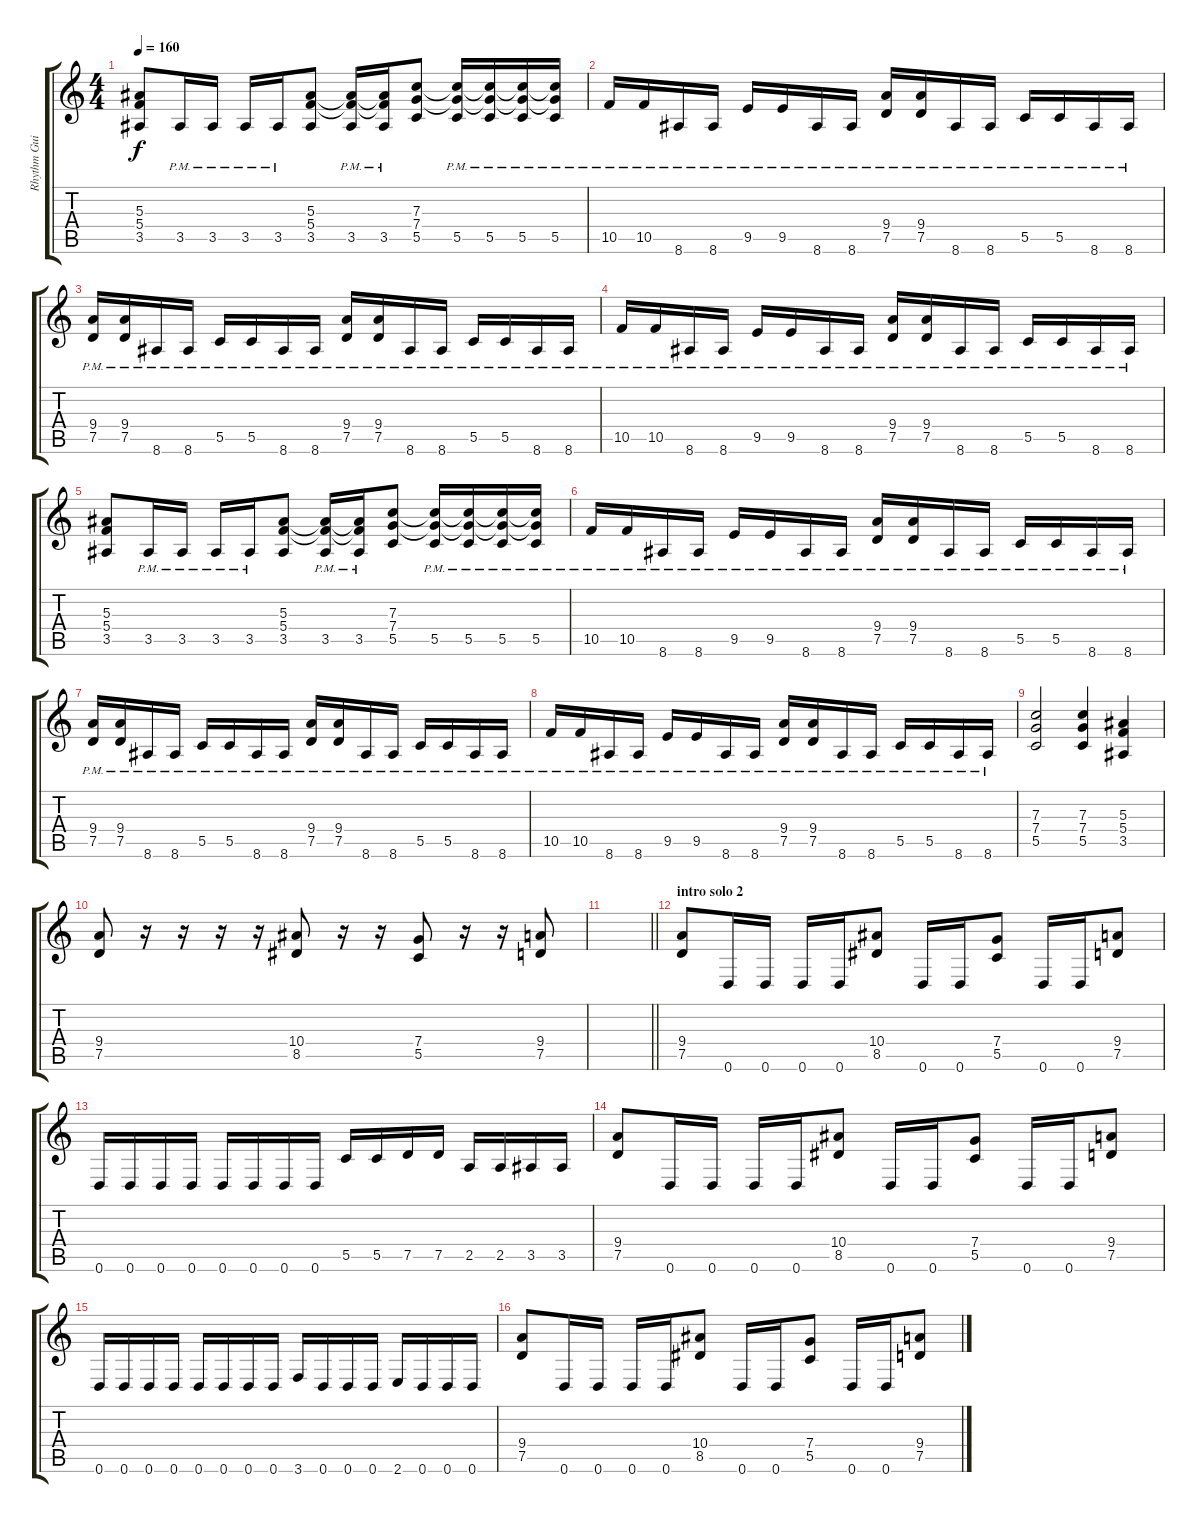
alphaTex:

\track ("Rhythm Guitar 2" "Rhythm Gui") {instrument overdrivenguitar}
\staff {score tabs}
\tuning (D4 A3 F3 C3 G2 D2) {hide}
\ts (4 4)
\tempo 160
\clef g2
\ks c
(5.3 5.4 3.5).8{dy f} 3.5{pm}.16 3.5{pm}.16 3.5{pm}.16 3.5{pm}.16 (5.3 5.4 3.5).8 (5.3{t} 5.4{t} 3.5{pm}).16 (5.3{t} 5.4{t} 3.5{pm}).16 (7.3 7.4 5.5).8 (7.3{t} 7.4{t} 5.5{pm}).16 (7.3{t} 7.4{t} 5.5{pm}).16 (7.3{t} 7.4{t} 5.5{pm}).16 (7.3{t} 7.4{t} 5.5{pm}).16 |
10.5{pm}.16 10.5{pm}.16 8.6{pm}.16 8.6{pm}.16 9.5{pm}.16 9.5{pm}.16 8.6{pm}.16 8.6{pm}.16 (9.4{pm} 7.5{pm}).16 (9.4{pm} 7.5{pm}).16 8.6{pm}.16 8.6{pm}.16 5.5{pm}.16 5.5{pm}.16 8.6{pm}.16 8.6{pm}.16 |
(9.4{pm} 7.5{pm}).16 (9.4{pm} 7.5{pm}).16 8.6{pm}.16 8.6{pm}.16 5.5{pm}.16 5.5{pm}.16 8.6{pm}.16 8.6{pm}.16 (9.4{pm} 7.5{pm}).16 (9.4{pm} 7.5{pm}).16 8.6{pm}.16 8.6{pm}.16 5.5{pm}.16 5.5{pm}.16 8.6{pm}.16 8.6{pm}.16 |
10.5{pm}.16 10.5{pm}.16 8.6{pm}.16 8.6{pm}.16 9.5{pm}.16 9.5{pm}.16 8.6{pm}.16 8.6{pm}.16 (9.4{pm} 7.5{pm}).16 (9.4{pm} 7.5{pm}).16 8.6{pm}.16 8.6{pm}.16 5.5{pm}.16 5.5{pm}.16 8.6{pm}.16 8.6{pm}.16 |
(5.3 5.4 3.5).8 3.5{pm}.16 3.5{pm}.16 3.5{pm}.16 3.5{pm}.16 (5.3 5.4 3.5).8 (5.3{t} 5.4{t} 3.5{pm}).16 (5.3{t} 5.4{t} 3.5{pm}).16 (7.3 7.4 5.5).8 (7.3{t} 7.4{t} 5.5{pm}).16 (7.3{t} 7.4{t} 5.5{pm}).16 (7.3{t} 7.4{t} 5.5{pm}).16 (7.3{t} 7.4{t} 5.5{pm}).16 |
10.5{pm}.16 10.5{pm}.16 8.6{pm}.16 8.6{pm}.16 9.5{pm}.16 9.5{pm}.16 8.6{pm}.16 8.6{pm}.16 (9.4{pm} 7.5{pm}).16 (9.4{pm} 7.5{pm}).16 8.6{pm}.16 8.6{pm}.16 5.5{pm}.16 5.5{pm}.16 8.6{pm}.16 8.6{pm}.16 |
(9.4{pm} 7.5{pm}).16 (9.4{pm} 7.5{pm}).16 8.6{pm}.16 8.6{pm}.16 5.5{pm}.16 5.5{pm}.16 8.6{pm}.16 8.6{pm}.16 (9.4{pm} 7.5{pm}).16 (9.4{pm} 7.5{pm}).16 8.6{pm}.16 8.6{pm}.16 5.5{pm}.16 5.5{pm}.16 8.6{pm}.16 8.6{pm}.16 |
10.5{pm}.16 10.5{pm}.16 8.6{pm}.16 8.6{pm}.16 9.5{pm}.16 9.5{pm}.16 8.6{pm}.16 8.6{pm}.16 (9.4{pm} 7.5{pm}).16 (9.4{pm} 7.5{pm}).16 8.6{pm}.16 8.6{pm}.16 5.5{pm}.16 5.5{pm}.16 8.6{pm}.16 8.6{pm}.16 |
(7.3 7.4 5.5).2 (7.3 7.4 5.5).4 (5.3 5.4 3.5).4 |
(9.4 7.5).8 r.16 r.16 r.16 r.16 (10.4 8.5).8 r.16 r.16 (7.4 5.5).8 r.16 r.16 (9.4 7.5).8 |
\barLineRight lightlight
|
\section ("" "intro solo 2")
(9.4 7.5).8{volume 10} 0.6.16 0.6.16 0.6.16 0.6.16 (10.4 8.5).8 0.6.16 0.6.16 (7.4 5.5).8 0.6.16 0.6.16 (9.4 7.5).8 |
0.6.16 0.6.16 0.6.16 0.6.16 0.6.16 0.6.16 0.6.16 0.6.16 5.5.16 5.5.16 7.5.16 7.5.16 2.5.16 2.5.16 3.5.16 3.5.16 |
(9.4 7.5).8 0.6.16 0.6.16 0.6.16 0.6.16 (10.4 8.5).8 0.6.16 0.6.16 (7.4 5.5).8 0.6.16 0.6.16 (9.4 7.5).8 |
0.6.16 0.6.16 0.6.16 0.6.16 0.6.16 0.6.16 0.6.16 0.6.16 3.6.16 0.6.16 0.6.16 0.6.16 2.6.16 0.6.16 0.6.16 0.6.16 |
(9.4 7.5).8 0.6.16 0.6.16 0.6.16 0.6.16 (10.4 8.5).8 0.6.16 0.6.16 (7.4 5.5).8 0.6.16 0.6.16 (9.4 7.5).8
